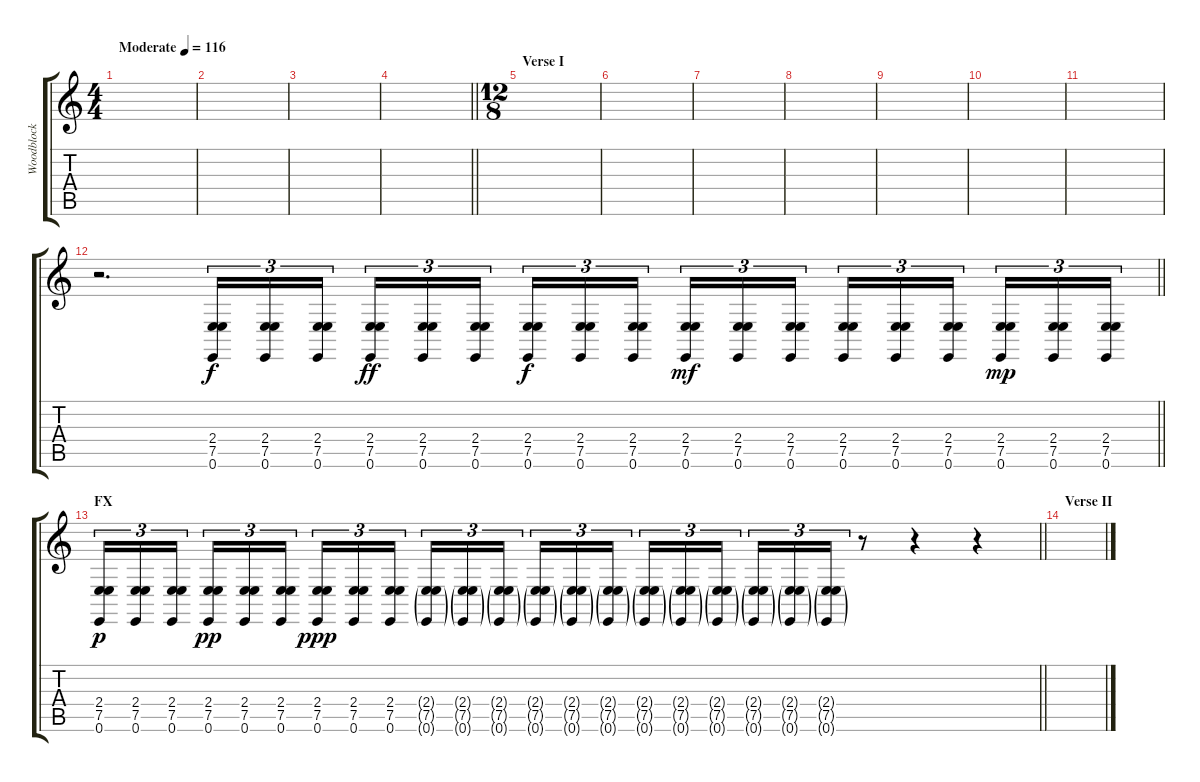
\track ("Woodblock" "Woodblock") {instrument woodblock}
\staff {score tabs}
\tuning (E4 B3 G3 D3 A2 E2) {hide}
\ts (4 4)
\tempo (116 "Moderate")
\clef g2
\ks c
|
|
|
\barLineRight lightlight
|
\ts (12 8)
\section ("" "Verse I")
|
|
|
|
|
|
|
\barLineRight lightlight
r.2{d} (2.4 7.5 0.6).16{tu (3 2)} (2.4 7.5 0.6).16{tu (3 2)} (2.4 7.5 0.6).16{tu (3 2) beam splitsecondary} (2.4 7.5 0.6).16{tu (3 2) dy ff} (2.4 7.5 0.6).16{tu (3 2)} (2.4 7.5 0.6).16{tu (3 2) beam splitsecondary} (2.4 7.5 0.6).16{tu (3 2) dy f} (2.4 7.5 0.6).16{tu (3 2)} (2.4 7.5 0.6).16{tu (3 2)} (2.4 7.5 0.6).16{tu (3 2) dy mf} (2.4 7.5 0.6).16{tu (3 2)} (2.4 7.5 0.6).16{tu (3 2) beam splitsecondary} (2.4 7.5 0.6).16{tu (3 2)} (2.4 7.5 0.6).16{tu (3 2)} (2.4 7.5 0.6).16{tu (3 2) beam splitsecondary} (2.4 7.5 0.6).16{tu (3 2) dy mp} (2.4 7.5 0.6).16{tu (3 2)} (2.4 7.5 0.6).16{tu (3 2)} |
\section ("" "FX")
\barLineRight lightlight
(2.4 7.5 0.6).16{tu (3 2) dy p} (2.4 7.5 0.6).16{tu (3 2)} (2.4 7.5 0.6).16{tu (3 2) beam splitsecondary} (2.4 7.5 0.6).16{tu (3 2) dy pp} (2.4 7.5 0.6).16{tu (3 2)} (2.4 7.5 0.6).16{tu (3 2) beam splitsecondary} (2.4 7.5 0.6).16{tu (3 2) dy ppp} (2.4 7.5 0.6).16{tu (3 2)} (2.4 7.5 0.6).16{tu (3 2)} (2.4{g} 7.5{g} 0.6{g}).16{tu (3 2) volume 0} (2.4{g} 7.5{g} 0.6{g}).16{tu (3 2)} (2.4{g} 7.5{g} 0.6{g}).16{tu (3 2) beam splitsecondary} (2.4{g} 7.5{g} 0.6{g}).16{tu (3 2)} (2.4{g} 7.5{g} 0.6{g}).16{tu (3 2)} (2.4{g} 7.5{g} 0.6{g}).16{tu (3 2) beam splitsecondary} (2.4{g} 7.5{g} 0.6{g}).16{tu (3 2)} (2.4{g} 7.5{g} 0.6{g}).16{tu (3 2)} (2.4{g} 7.5{g} 0.6{g}).16{tu (3 2)} (2.4{g} 7.5{g} 0.6{g}).16{tu (3 2)} (2.4{g} 7.5{g} 0.6{g}).16{tu (3 2)} (2.4{g} 7.5{g} 0.6{g}).16{tu (3 2)} r.8 r.4 r.4 |
\section ("" "Verse II")
